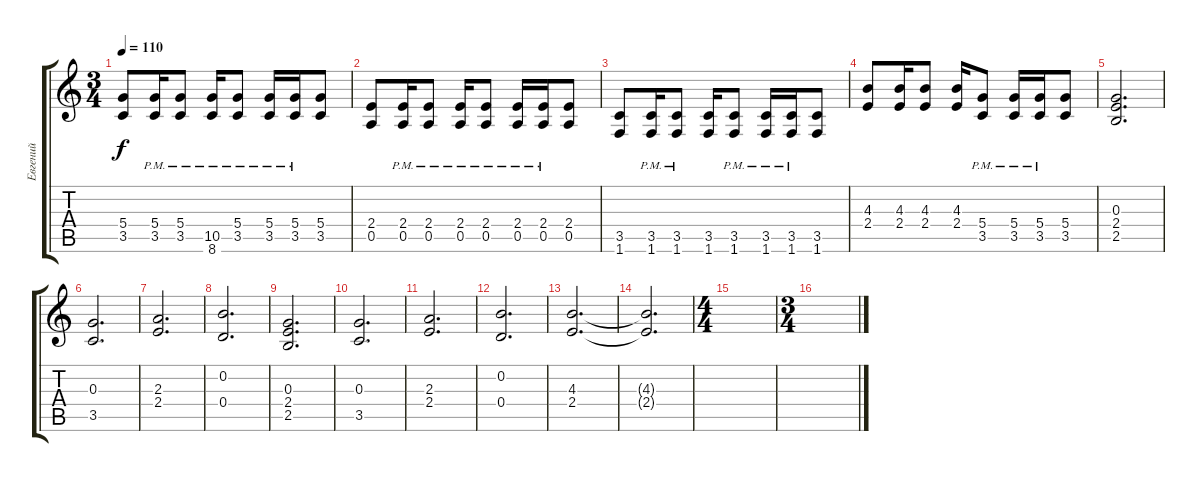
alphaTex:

\track ("Евгений" "Евгений") {instrument distortionguitar}
\staff {score tabs}
\tuning (E4 B3 G3 D3 A2 E2) {hide}
\ts (3 4)
\tempo 110
\clef g2
\ks c
(5.4 3.5).8{dy f} (5.4 3.5{pm}).16 (5.4 3.5{pm}).8 (10.5 8.6{pm}).16 (5.4 3.5{pm}).8 (5.4 3.5{pm}).16 (5.4 3.5{pm}).16 (5.4 3.5).8 |
(2.4 0.5).8 (2.4 0.5{pm}).16 (2.4 0.5{pm}).8 (2.4 0.5{pm}).16 (2.4 0.5{pm}).8 (2.4 0.5{pm}).16 (2.4 0.5{pm}).16 (2.4 0.5).8 |
(3.5 1.6).8 (3.5{pm} 1.6).16 (3.5{pm} 1.6).8 (3.5 1.6).16 (3.5{pm} 1.6).8 (3.5{pm} 1.6).16 (3.5{pm} 1.6).16 (3.5 1.6).8 |
(4.3 2.4).8 (4.3 2.4).16 (4.3 2.4).8 (4.3 2.4).16 (5.4 3.5{pm}).8 (5.4 3.5{pm}).16 (5.4 3.5{pm}).16 (5.4 3.5).8 |
(0.3 2.4 2.5).2{d} |
(0.3 3.5).2{d} |
(2.3 2.4).2{d} |
(0.2 0.4).2{d} |
(0.3 2.4 2.5).2{d} |
(0.3 3.5).2{d} |
(2.3 2.4).2{d} |
(0.2 0.4).2{d} |
(4.3 2.4).2{d} |
(4.3{t} 2.4{t}).2{d} |
\ts (4 4)
|
\ts (3 4)
